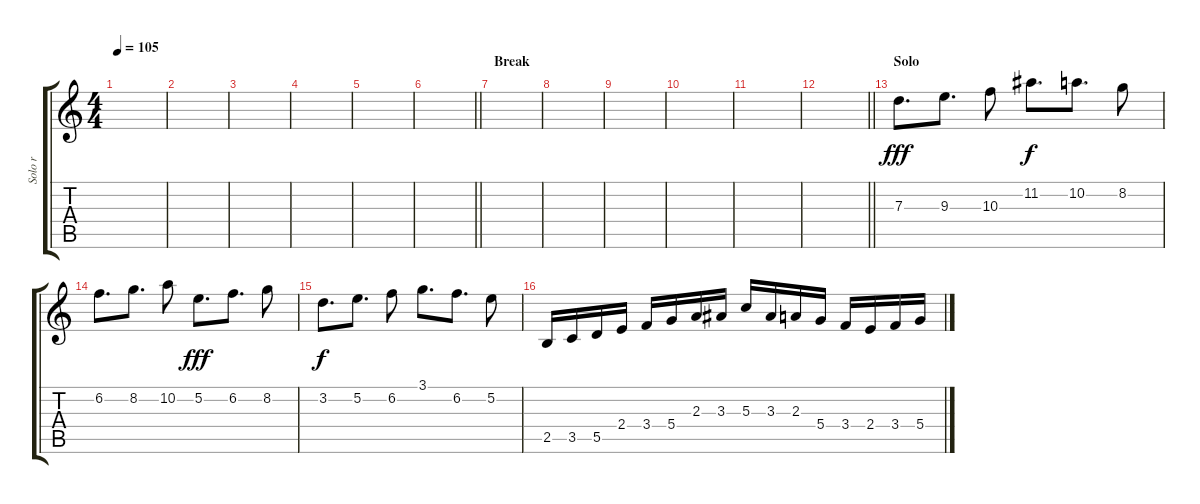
\track ("Solo r" "Solo r") {instrument distortionguitar}
\staff {score tabs}
\tuning (E4 B3 G3 D3 A2 D2) {hide}
\ts (4 4)
\tempo 105
\clef g2
\ks c
|
|
|
|
|
\barLineRight lightlight
|
\section ("" "Break")
|
|
|
|
|
\barLineRight lightlight
|
\section ("" "Solo")
7.3.8{d dy fff} 9.3.8{d} 10.3.8 11.2.8{d dy f} 10.2.8{d} 8.2.8 |
6.2.8{d} 8.2.8{d} 10.2.8 5.2.8{d dy fff} 6.2.8{d} 8.2.8 |
3.2.8{d dy f} 5.2.8{d} 6.2.8 3.1.8{d} 6.2.8{d} 5.2.8 |
2.5.16 3.5.16 5.5.16 2.4.16 3.4.16 5.4.16 2.3.16 3.3.16 5.3.16 3.3.16 2.3.16 5.4.16 3.4.16 2.4.16 3.4.16 5.4.16
